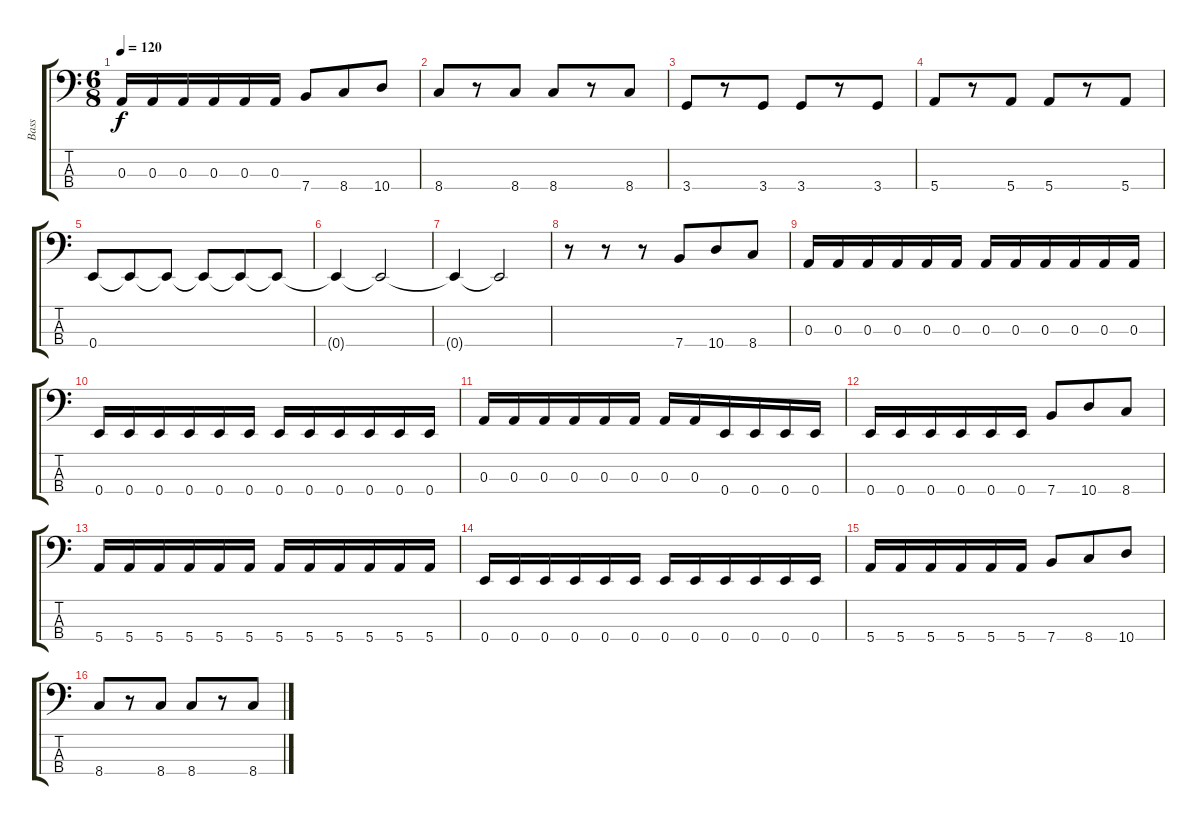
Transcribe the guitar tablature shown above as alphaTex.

\track ("Bass" "Bass") {instrument electricbasspick}
\staff {score tabs}
\tuning (G2 D2 A1 E1) {hide}
\ts (6 8)
\tempo 120
\clef f4
\ks c
0.3.16{dy f} 0.3.16 0.3.16 0.3.16 0.3.16 0.3.16 7.4.8 8.4.8 10.4.8 |
8.4.8 r.8 8.4.8 8.4.8 r.8 8.4.8 |
3.4.8 r.8 3.4.8 3.4.8 r.8 3.4.8 |
5.4.8 r.8 5.4.8 5.4.8 r.8 5.4.8 |
0.4.8 0.4{t}.8 0.4{t}.8 0.4{t}.8 0.4{t}.8 0.4{t}.8 |
0.4{t}.4 0.4{t}.2 |
0.4{t}.4 0.4{t}.2 |
r.8 r.8 r.8 7.4.8 10.4.8 8.4.8 |
0.3.16 0.3.16 0.3.16 0.3.16 0.3.16 0.3.16 0.3.16 0.3.16 0.3.16 0.3.16 0.3.16 0.3.16 |
0.4.16 0.4.16 0.4.16 0.4.16 0.4.16 0.4.16 0.4.16 0.4.16 0.4.16 0.4.16 0.4.16 0.4.16 |
0.3.16 0.3.16 0.3.16 0.3.16 0.3.16 0.3.16 0.3.16 0.3.16 0.4.16 0.4.16 0.4.16 0.4.16 |
0.4.16 0.4.16 0.4.16 0.4.16 0.4.16 0.4.16 7.4.8 10.4.8 8.4.8 |
5.4.16 5.4.16 5.4.16 5.4.16 5.4.16 5.4.16 5.4.16 5.4.16 5.4.16 5.4.16 5.4.16 5.4.16 |
0.4.16 0.4.16 0.4.16 0.4.16 0.4.16 0.4.16 0.4.16 0.4.16 0.4.16 0.4.16 0.4.16 0.4.16 |
5.4.16 5.4.16 5.4.16 5.4.16 5.4.16 5.4.16 7.4.8 8.4.8 10.4.8 |
8.4.8 r.8 8.4.8 8.4.8 r.8 8.4.8
